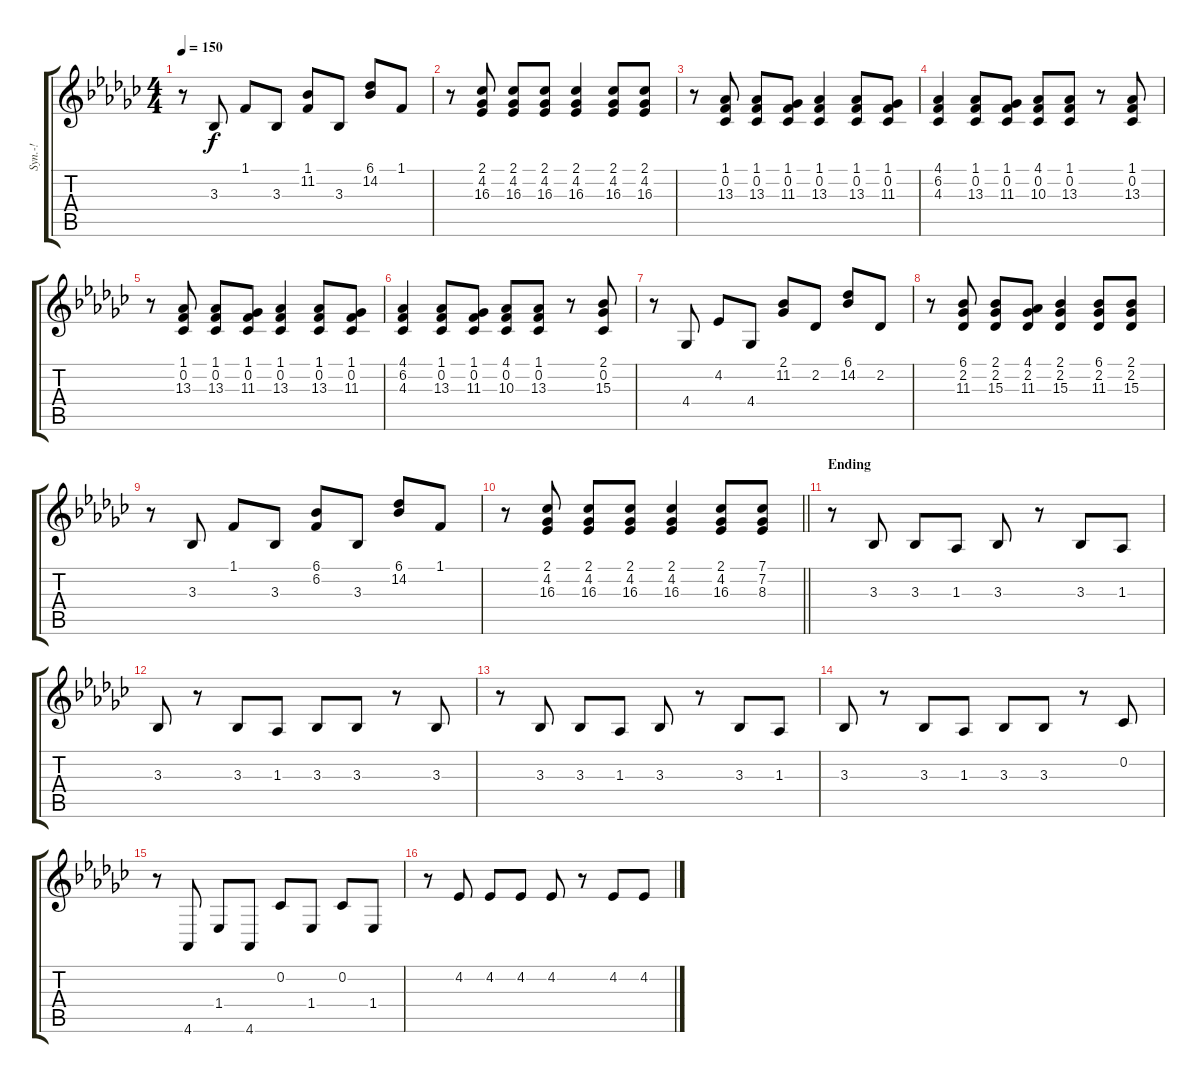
\track ("Syn.-!" "Syn.-!") {instrument lead1square}
\staff {score tabs}
\tuning (E4 B3 G3 D3 A2 E2) {hide}
\ts (4 4)
\tempo 150
\clef g2
\ks gb
r.8{dy f} 3.3.8 1.1.8 3.3.8 (1.1 11.2).8 3.3.8 (6.1 14.2).8 1.1.8 |
r.8 (2.1 4.2 16.3).8 (2.1 4.2 16.3).8 (2.1 4.2 16.3).8 (2.1 4.2 16.3).4 (2.1 4.2 16.3).8 (2.1 4.2 16.3).8 |
r.8 (1.1 0.2 13.3).8 (1.1 0.2 13.3).8 (1.1 0.2 11.3).8 (1.1 0.2 13.3).4 (1.1 0.2 13.3).8 (1.1 0.2 11.3).8 |
(4.1 6.2 4.3).4 (1.1 0.2 13.3).8 (1.1 0.2 11.3).8 (4.1 0.2 10.3).8 (1.1 0.2 13.3).8 r.8 (1.1 0.2 13.3).8 |
r.8 (1.1 0.2 13.3).8 (1.1 0.2 13.3).8 (1.1 0.2 11.3).8 (1.1 0.2 13.3).4 (1.1 0.2 13.3).8 (1.1 0.2 11.3).8 |
(4.1 6.2 4.3).4 (1.1 0.2 13.3).8 (1.1 0.2 11.3).8 (4.1 0.2 10.3).8 (1.1 0.2 13.3).8 r.8 (2.1 0.2 15.3).8 |
r.8 4.4.8 4.2.8 4.4.8 (2.1 11.2).8 2.2.8 (6.1 14.2).8 2.2.8 |
r.8 (6.1 2.2 11.3).8 (2.1 2.2 15.3).8 (4.1 2.2 11.3).8 (2.1 2.2 15.3).4 (6.1 2.2 11.3).8 (2.1 2.2 15.3).8 |
r.8 3.3.8 1.1.8 3.3.8 (6.1 6.2).8 3.3.8 (6.1 14.2).8 1.1.8 |
\barLineRight lightlight
r.8 (2.1 4.2 16.3).8 (2.1 4.2 16.3).8 (2.1 4.2 16.3).8 (2.1 4.2 16.3).4 (2.1 4.2 16.3).8 (7.1 7.2 8.3).8 |
\section ("" "Ending")
r.8 3.3.8 3.3.8 1.3.8 3.3.8 r.8 3.3.8 1.3.8 |
3.3.8 r.8 3.3.8 1.3.8 3.3.8 3.3.8 r.8 3.3.8 |
r.8 3.3.8 3.3.8 1.3.8 3.3.8 r.8 3.3.8 1.3.8 |
3.3.8 r.8 3.3.8 1.3.8 3.3.8 3.3.8 r.8 0.2.8 |
r.8 4.6.8 1.4.8 4.6.8 0.2.8 1.4.8 0.2.8 1.4.8 |
r.8 4.2.8 4.2.8 4.2.8 4.2.8 r.8 4.2.8 4.2.8
